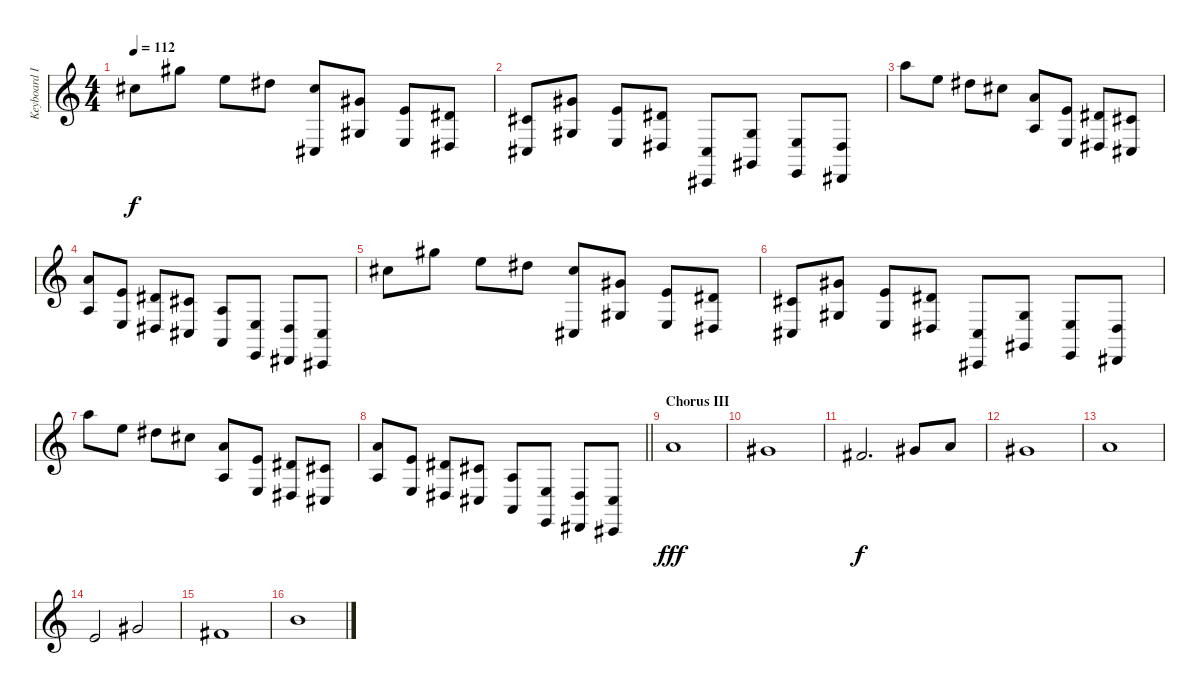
\track ("Keyboard I" "Keyboard I") {instrument synthstrings1}
\staff {score}
\tuning (E4 B3 G3 D3 A2 E2 B1) {hide}
\ts (4 4)
\tempo 112
\clef g2
\ks c
9.1.8{dy f} 16.1.8 12.1.8 11.1.8 (9.1 4.5).8 (4.1 1.3).8 (0.1 2.4).8 (4.2 1.4).8 |
(2.2 4.5).8 (4.1 1.3).8 (0.1 2.4).8 (4.2 1.4).8 (4.5 2.7).8 (1.3 4.6).8 (2.4 0.6).8 (1.4 4.7).8 |
17.1.8 12.1.8 11.1.8 9.1.8 (5.1 2.3).8 (0.1 2.4).8 (4.2 1.4).8 (2.2 4.5).8 |
(5.1 2.3).8 (0.1 2.4).8 (4.2 1.4).8 (2.2 4.5).8 (2.3 0.5).8 (2.4 0.6).8 (1.4 4.7).8 (4.5 2.7).8 |
9.1.8 16.1.8 12.1.8 11.1.8 (9.1 4.5).8 (4.1 1.3).8 (0.1 2.4).8 (4.2 1.4).8 |
(2.2 4.5).8 (4.1 1.3).8 (0.1 2.4).8 (4.2 1.4).8 (4.5 2.7).8 (1.3 4.6).8 (2.4 0.6).8 (1.4 4.7).8 |
17.1.8 12.1.8 11.1.8 9.1.8 (5.1 2.3).8 (0.1 2.4).8 (4.2 1.4).8 (2.2 4.5).8 |
\barLineRight lightlight
(5.1 2.3).8 (0.1 2.4).8 (4.2 1.4).8 (2.2 4.5).8 (2.3 0.5).8 (2.4 0.6).8 (1.4 4.7).8 (4.5 2.7).8 |
\section ("" "Chorus III")
5.1.1{dy fff volume 16 instrument synthstrings1} |
4.1.1 |
2.1.2{d dy f} 4.1.8 5.1.8 |
4.1.1 |
5.1.1 |
0.1.2 4.1.2 |
2.1.1 |
7.1.1
